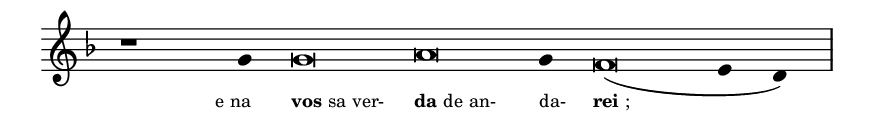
\version "2.20.0"
#(set! paper-alist (cons '("linha" . (cons (* 148 mm) (* 21 mm))) paper-alist))

\paper {
  #(set-paper-size "linha")
  ragged-right = ##f
}

\language "portugues"

%†

estrofea = {
  \chords{
    \cadenzaOn
%harmonia
%  r1 r4 do\breve la:m~ la4:m re\breve:m~ mi2
%/harmonia
  }
  \fixed do' {
    \key fa \major
    \cadenzaOn
%recitação
    r1 sol4 sol\breve la sol4 fa\breve( mi4 re) \bar "|"
%/recitação
  }
  \addlyrics {
    \teeny
    \tweak self-alignment-X #1  \markup{e na}
    \tweak self-alignment-X #-1 \markup{\bold{vos}sa ver-}
    \tweak self-alignment-X #-1 \markup{\bold{da}de an-}
    \tweak self-alignment-X #-1  \markup{da-}
    \tweak self-alignment-X #-1 \markup{\bold{rei};}
  }
}

\book {
  \paper {
      indent = 0\mm
  }
    \header {
      %piece = "A"
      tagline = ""
    }
  \score {
    \new Staff <<
      \new Voice = "melody" \estrofea
    >>
    \layout {
      %indent = 0\cm
      \context {
        \Staff
        \remove "Time_signature_engraver"
        \hide Stem
      }
    }
  }
}
